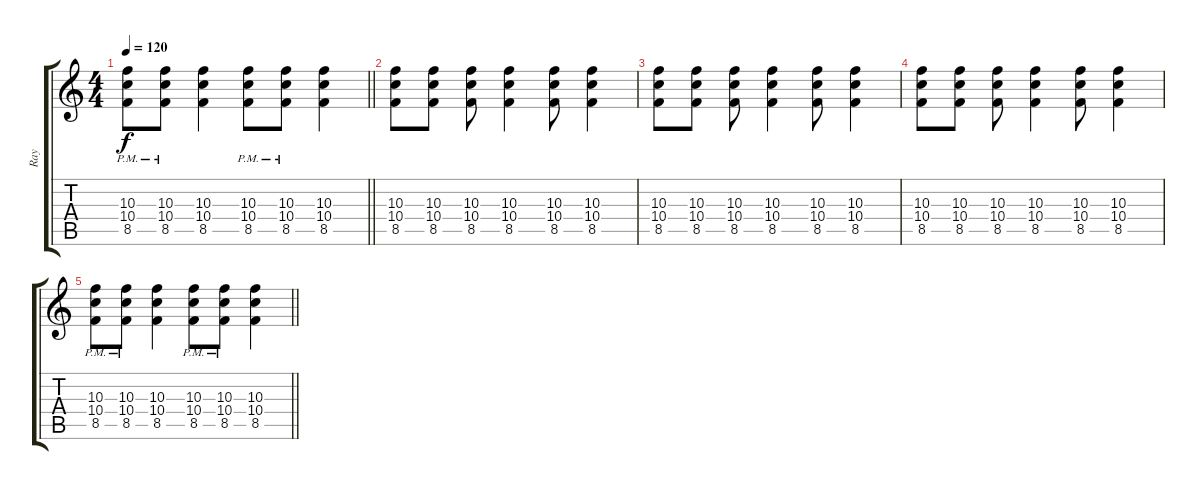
\track ("Ray" "Ray") {instrument distortionguitar}
\staff {score tabs}
\tuning (E4 B3 G3 D3 A2 E2) {hide}
\ts (4 4)
\tempo 120
\clef g2
\barLineRight lightlight
\ks c
(10.3{pm} 10.4{pm} 8.5{pm}).8{dy f} (10.3{pm} 10.4{pm} 8.5{pm}).8 (10.3 10.4 8.5).4 (10.3{pm} 10.4{pm} 8.5{pm}).8 (10.3{pm} 10.4{pm} 8.5{pm}).8 (10.3 10.4 8.5).4 |
(10.3 10.4 8.5).8 (10.3 10.4 8.5).8 (10.3 10.4 8.5).8 (10.3 10.4 8.5).4 (10.3 10.4 8.5).8 (10.3 10.4 8.5).4 |
(10.3 10.4 8.5).8 (10.3 10.4 8.5).8 (10.3 10.4 8.5).8 (10.3 10.4 8.5).4 (10.3 10.4 8.5).8 (10.3 10.4 8.5).4 |
(10.3 10.4 8.5).8 (10.3 10.4 8.5).8 (10.3 10.4 8.5).8 (10.3 10.4 8.5).4 (10.3 10.4 8.5).8 (10.3 10.4 8.5).4 |
\barLineRight lightlight
(10.3{pm} 10.4{pm} 8.5{pm}).8 (10.3{pm} 10.4{pm} 8.5{pm}).8 (10.3 10.4 8.5).4 (10.3{pm} 10.4{pm} 8.5{pm}).8 (10.3{pm} 10.4{pm} 8.5{pm}).8 (10.3 10.4 8.5).4
